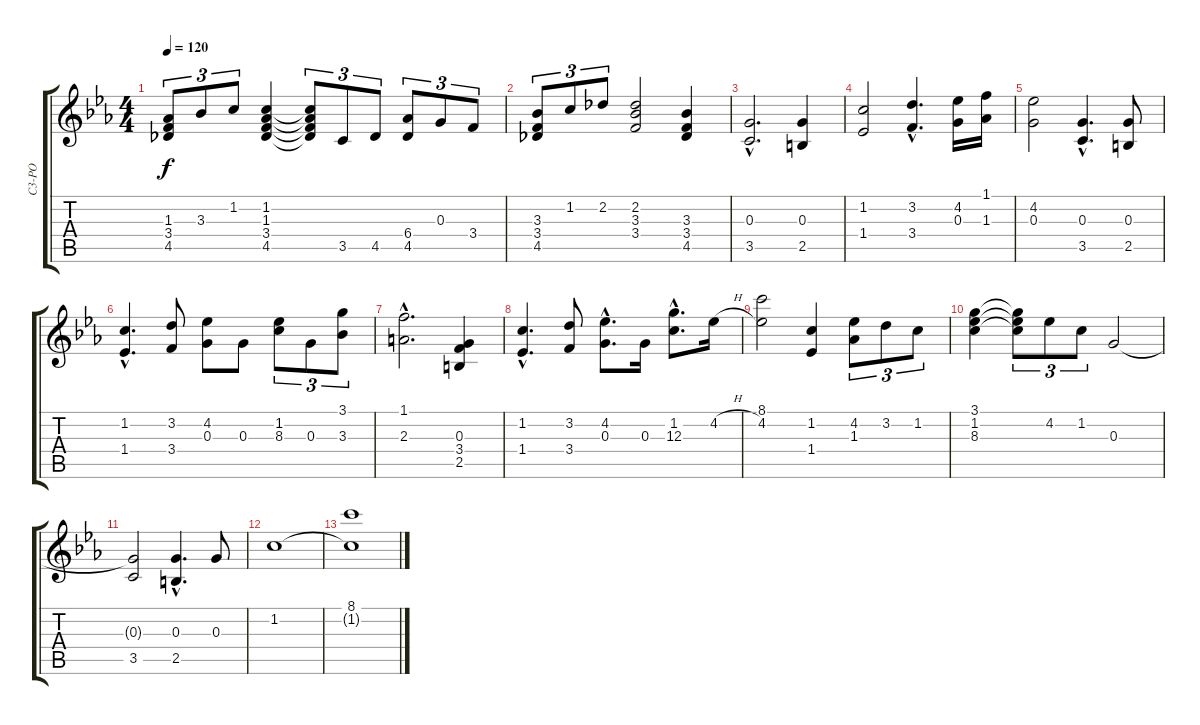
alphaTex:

\track ("C3-PO" "C3-PO") {instrument acousticguitarnylon}
\staff {score tabs}
\tuning (E4 B3 G3 D3 A2 E2) {hide}
\ts (4 4)
\tempo 120
\clef g2
\ks eb
(1.3 3.4 4.5).8{tu (3 2) dy f} 3.3.8{tu (3 2)} 1.2.8{tu (3 2)} (1.2 1.3 3.4 4.5).4 (1.2{t} 1.3{t} 3.4{t} 4.5{t}).8{tu (3 2)} 3.5.8{tu (3 2)} 4.5.8{tu (3 2)} (6.4 4.5).8{tu (3 2)} 0.3.8{tu (3 2)} 3.4.8{tu (3 2)} |
(3.3 3.4 4.5).8{tu (3 2)} 1.2.8{tu (3 2)} 2.2.8{tu (3 2)} (2.2 3.3 3.4).2 (3.3 3.4 4.5).4 |
(0.3{hac} 3.5{hac}).2{d} (0.3 2.5).4 |
(1.2 1.4).2 (3.2{hac} 3.4{hac}).4{d} (4.2 0.3).16 (1.1 1.3).16 |
(4.2 0.3).2 (0.3{hac} 3.5{hac}).4{d} (0.3 2.5).8 |
(1.2{hac} 1.4{hac}).4{d} (3.2 3.4).8 (4.2 0.3).8 0.3.8 (1.2 8.3).8{tu (3 2)} 0.3.8{tu (3 2)} (3.1 3.3).8{tu (3 2)} |
(1.1{hac} 2.3{hac}).2{d} (0.3 3.4 2.5).4 |
(1.2{hac} 1.4{hac}).4{d} (3.2 3.4).8 (4.2{hac} 0.3{hac}).8{d} 0.3.16 (1.2{hac} 12.3{hac}).8{d} 4.2{h}.16 |
(8.1 4.2).2 (1.2 1.4).4 (4.2 1.3).8{tu (3 2)} 3.2.8{tu (3 2)} 1.2.8{tu (3 2)} |
(3.1 1.2 8.3).4 (3.1{t} 1.2{t} 8.3{t}).8{tu (3 2)} 4.2.8{tu (3 2)} 1.2.8{tu (3 2)} 0.3.2 |
(0.3{t} 3.5).2 (0.3{hac} 2.5{hac}).4{d} 0.3.8 |
1.2.1 |
(8.1 1.2{t}).1
